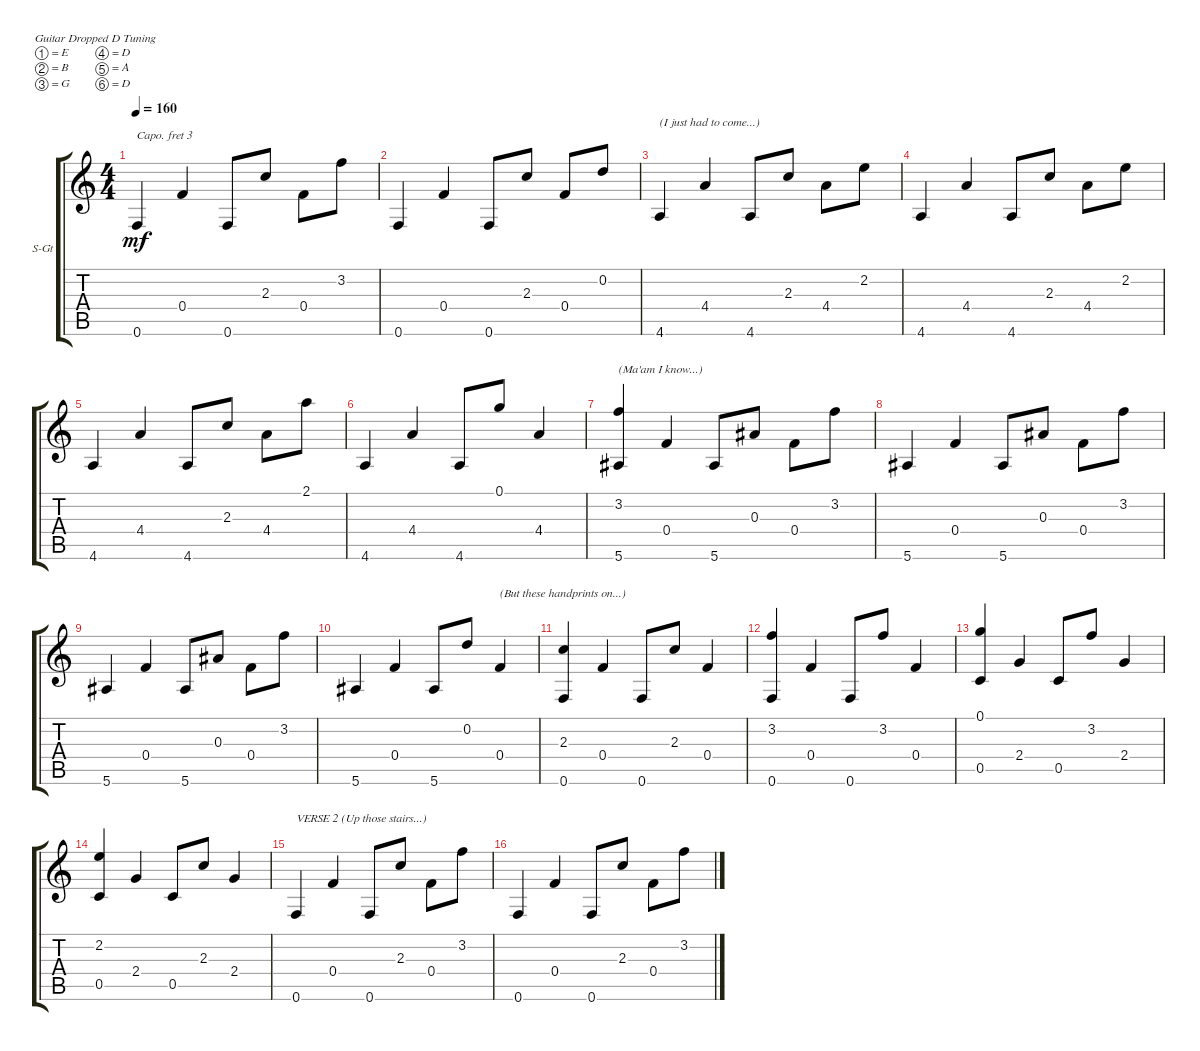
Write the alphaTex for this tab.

\defaultSystemsLayout 4
\bracketExtendMode groupsimilarinstruments
\firstSystemTrackNameOrientation horizontal
\otherSystemsTrackNameOrientation horizontal
\track ("Steel Guitar" "S-Gt") {instrument acousticguitarsteel}
\staff {score tabs}
\capo 3
\tuning (E4 B3 G3 D3 A2 D2)
\ts (4 4)
\tempo 160
\clef g2
\ks c
0.6.4{dy mf} 0.4.4 0.6.8 2.3.8 0.4.8 3.2.8 |
0.6.4 0.4.4 0.6.8 2.3.8 0.4.8 0.2.8 |
4.6.4{txt "(I just had to come...)"} 4.4.4 4.6.8 2.3.8 4.4.8 2.2.8 |
4.6.4 4.4.4 4.6.8 2.3.8 4.4.8 2.2.8 |
4.6.4 4.4.4 4.6.8 2.3.8 4.4.8 2.1.8 |
4.6.4 4.4.4 4.6.8 0.1.8 4.4.4 |
(5.6 3.2).4{txt "(Ma'am I know...)"} 0.4.4 5.6.8 0.3.8 0.4.8 3.2.8 |
5.6.4 0.4.4 5.6.8 0.3.8 0.4.8 3.2.8 |
5.6.4 0.4.4 5.6.8 0.3.8 0.4.8 3.2.8 |
5.6.4 0.4.4 5.6.8 0.2.8 0.4.4{txt "(But these handprints on...)"} |
(0.6 2.3).4 0.4.4 0.6.8 2.3.8 0.4.4 |
(0.6 3.2).4 0.4.4 0.6.8 3.2.8 0.4.4 |
(0.5 0.1).4 2.4.4 0.5.8 3.2.8 2.4.4 |
(0.5 2.2).4 2.4.4 0.5.8 2.3.8 2.4.4 |
0.6.4{txt "VERSE 2 (Up those stairs...)"} 0.4.4 0.6.8 2.3.8 0.4.8 3.2.8 |
0.6.4 0.4.4 0.6.8 2.3.8 0.4.8 3.2.8
